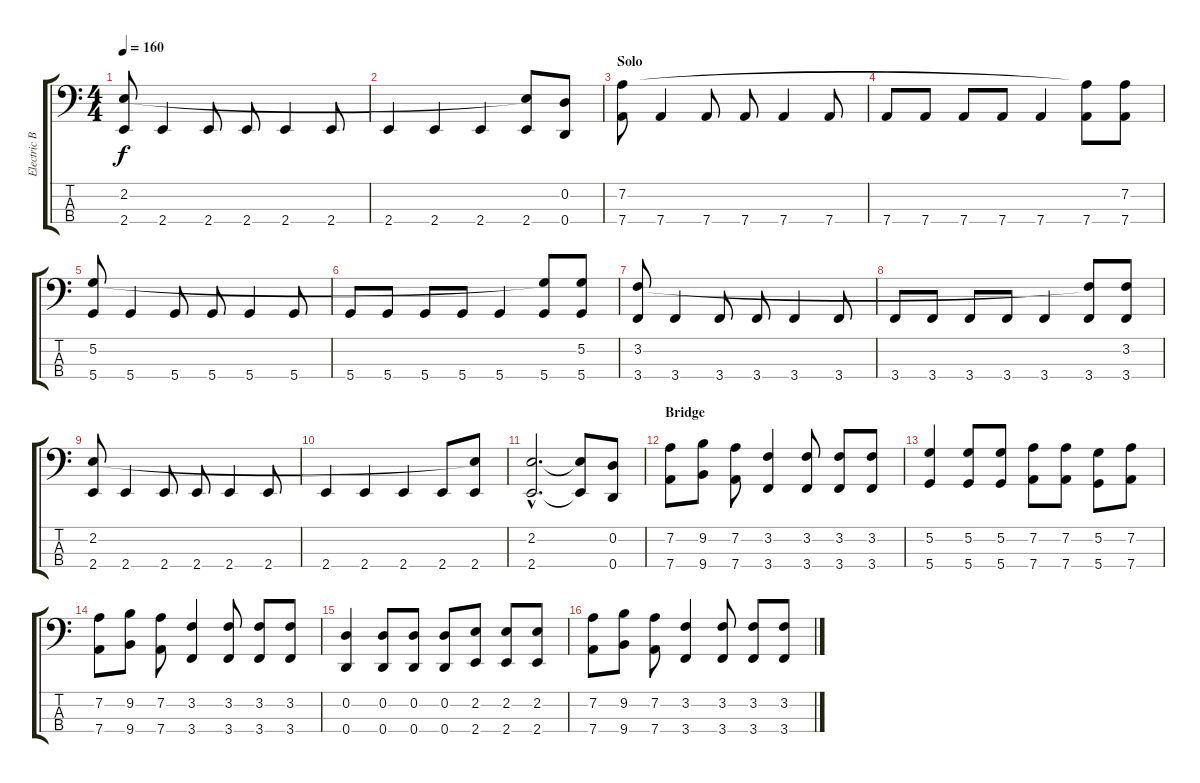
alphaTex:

\track ("Electric Bass (finger)" "Electric B") {instrument electricbassfinger}
\staff {score tabs}
\tuning (G2 D2 A1 D1) {hide}
\ts (4 4)
\tempo 160
\clef f4
\ks c
(2.2 2.4).8{dy f} 2.4.4 2.4.8 2.4.8 2.4.4 2.4.8 |
2.4.4 2.4.4 2.4.4 (2.2{t} 2.4).8 (0.2 0.4).8 |
\section ("" "Solo")
(7.2 7.4).8 7.4.4 7.4.8 7.4.8 7.4.4 7.4.8 |
7.4.8 7.4.8 7.4.8 7.4.8 7.4.4 (7.2{t} 7.4).8 (7.2 7.4).8 |
(5.2 5.4).8 5.4.4 5.4.8 5.4.8 5.4.4 5.4.8 |
5.4.8 5.4.8 5.4.8 5.4.8 5.4.4 (5.2{t} 5.4).8 (5.2 5.4).8 |
(3.2 3.4).8 3.4.4 3.4.8 3.4.8 3.4.4 3.4.8 |
3.4.8 3.4.8 3.4.8 3.4.8 3.4.4 (3.2{t} 3.4).8 (3.2 3.4).8 |
(2.2 2.4).8 2.4.4 2.4.8 2.4.8 2.4.4 2.4.8 |
2.4.4 2.4.4 2.4.4 2.4.8 (2.2{t} 2.4).8 |
(2.2{hac} 2.4{hac}).2{d} (2.2{t} 2.4{t}).8 (0.2 0.4).8 |
\section ("" "Bridge")
(7.2 7.4).8 (9.2 9.4).8 (7.2 7.4).8 (3.2 3.4).4 (3.2 3.4).8 (3.2 3.4).8 (3.2 3.4).8 |
(5.2 5.4).4 (5.2 5.4).8 (5.2 5.4).8 (7.2 7.4).8 (7.2 7.4).8 (5.2 5.4).8 (7.2 7.4).8 |
(7.2 7.4).8 (9.2 9.4).8 (7.2 7.4).8 (3.2 3.4).4 (3.2 3.4).8 (3.2 3.4).8 (3.2 3.4).8 |
(0.2 0.4).4 (0.2 0.4).8 (0.2 0.4).8 (0.2 0.4).8 (2.2 2.4).8 (2.2 2.4).8 (2.2 2.4).8 |
(7.2 7.4).8 (9.2 9.4).8 (7.2 7.4).8 (3.2 3.4).4 (3.2 3.4).8 (3.2 3.4).8 (3.2 3.4).8
